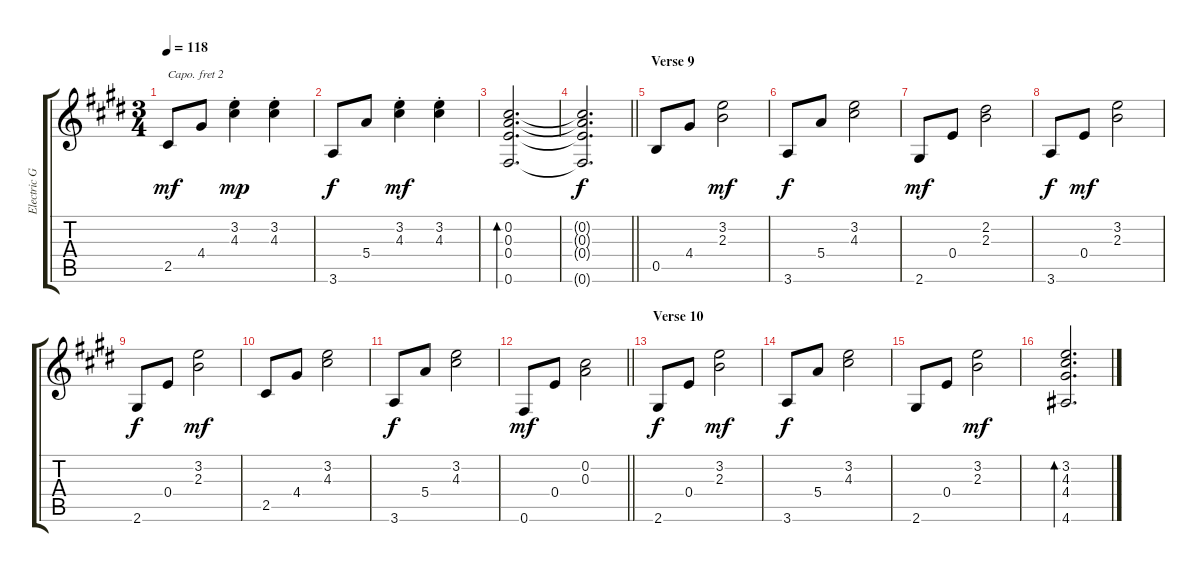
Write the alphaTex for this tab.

\track ("Electric Guitar" "Electric G") {instrument electricguitarjazz}
\staff {score tabs}
\capo 2
\tuning (E4 B3 G3 D3 A2 E2) {hide}
\ts (3 4)
\tempo 118
\clef g2
\ks e
2.5.8{dy mf} 4.4.8 (3.2{st} 4.3{st}).4{dy mp} (3.2{st} 4.3{st}).4 |
3.6.8{dy f} 5.4.8 (3.2{st} 4.3{st}).4{dy mf} (3.2{st} 4.3{st}).4 |
(0.2 0.3 0.4 0.6).2{d bd 240} |
\barLineRight lightlight
(0.2{t} 0.3{t} 0.4{t} 0.6{t}).2{d dy f} |
\section ("" "Verse 9")
0.5.8 4.4.8 (3.2 2.3).2{dy mf} |
3.6.8{dy f} 5.4.8 (3.2 4.3).2 |
2.6.8{dy mf} 0.4.8 (2.2 2.3).2 |
3.6.8{dy f} 0.4.8{dy mf} (3.2 2.3).2 |
2.6.8{dy f} 0.4.8 (3.2 2.3).2{dy mf} |
2.5.8 4.4.8 (3.2 4.3).2 |
3.6.8{dy f} 5.4.8 (3.2 4.3).2 |
\barLineRight lightlight
0.6.8{dy mf} 0.4.8 (0.2 0.3).2 |
\section ("" "Verse 10")
2.6.8{dy f} 0.4.8 (3.2 2.3).2{dy mf} |
3.6.8{dy f} 5.4.8 (3.2 4.3).2 |
2.6.8 0.4.8 (3.2 2.3).2{dy mf} |
(3.2 4.3 4.4 4.6).2{d bd 240}
